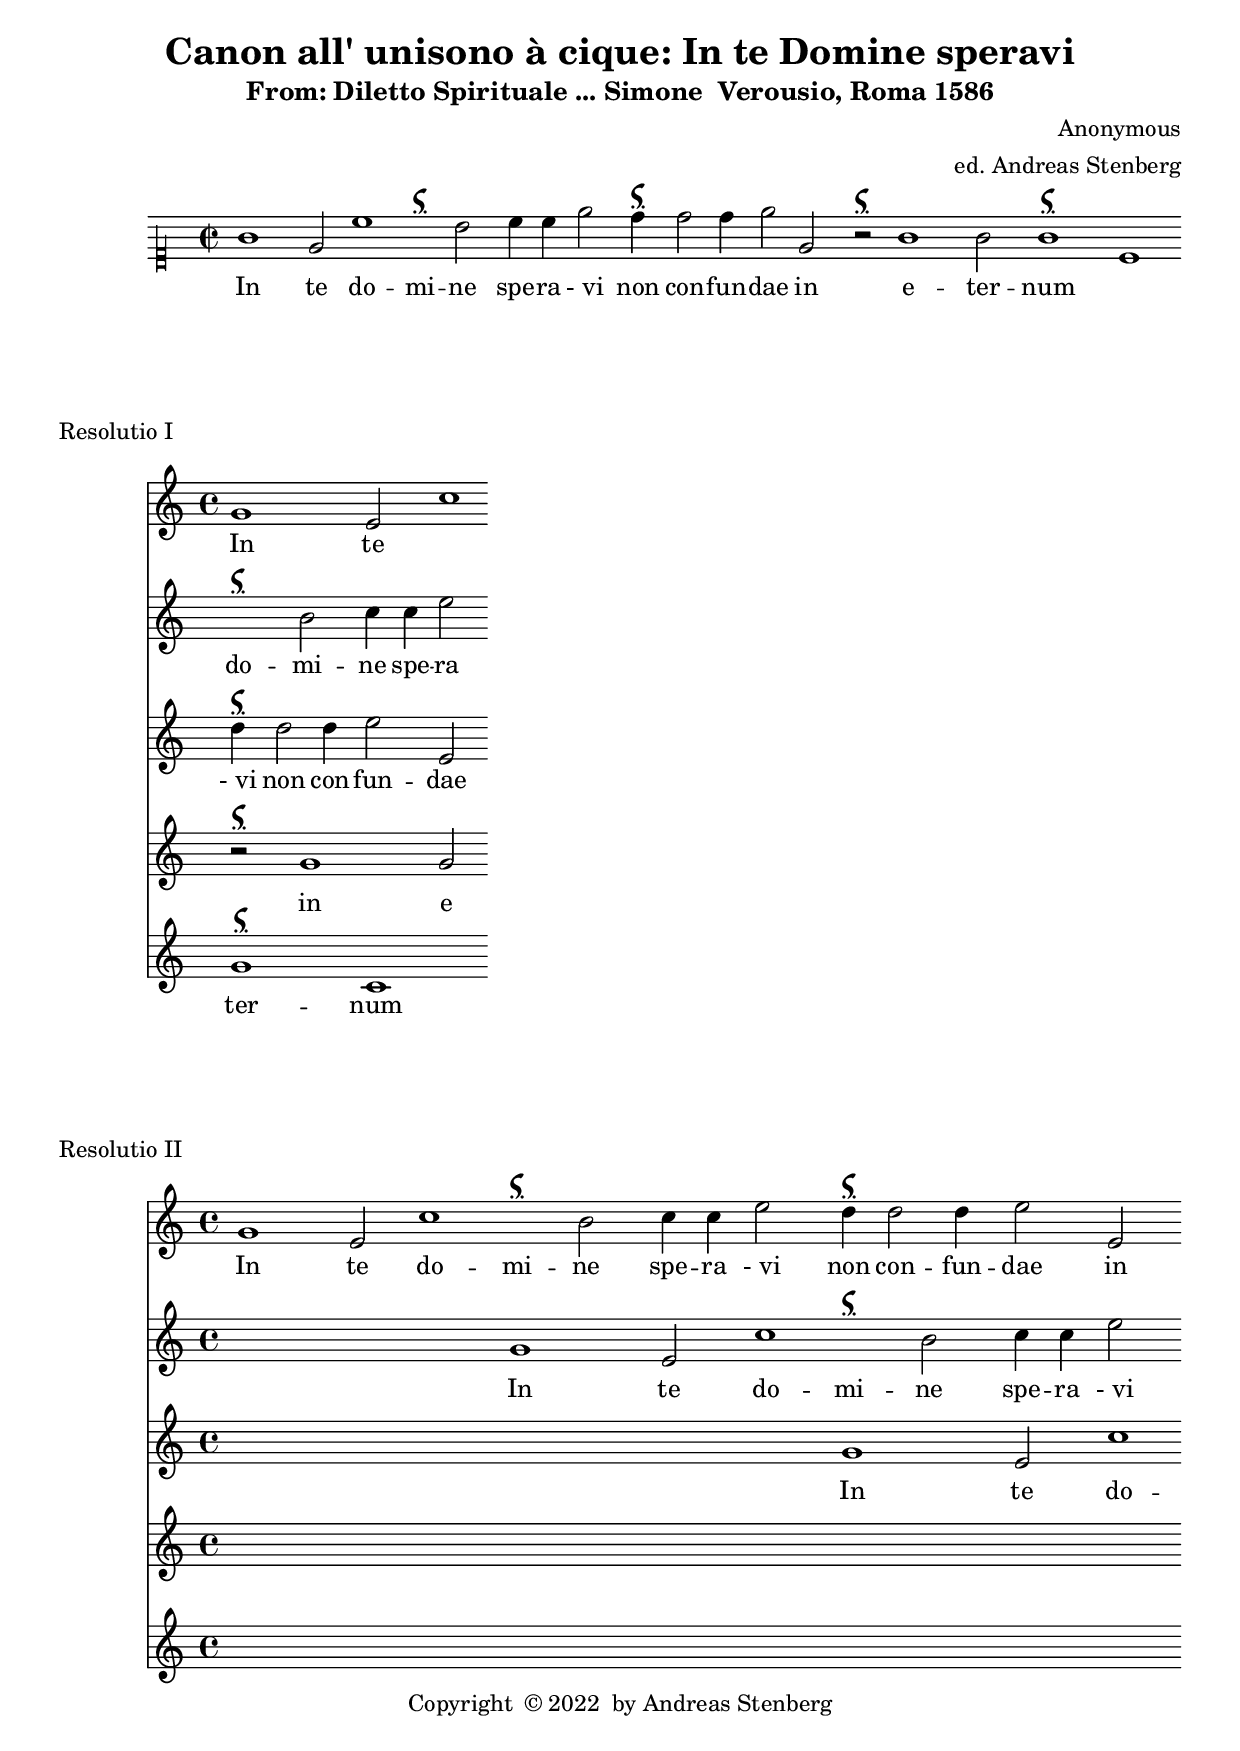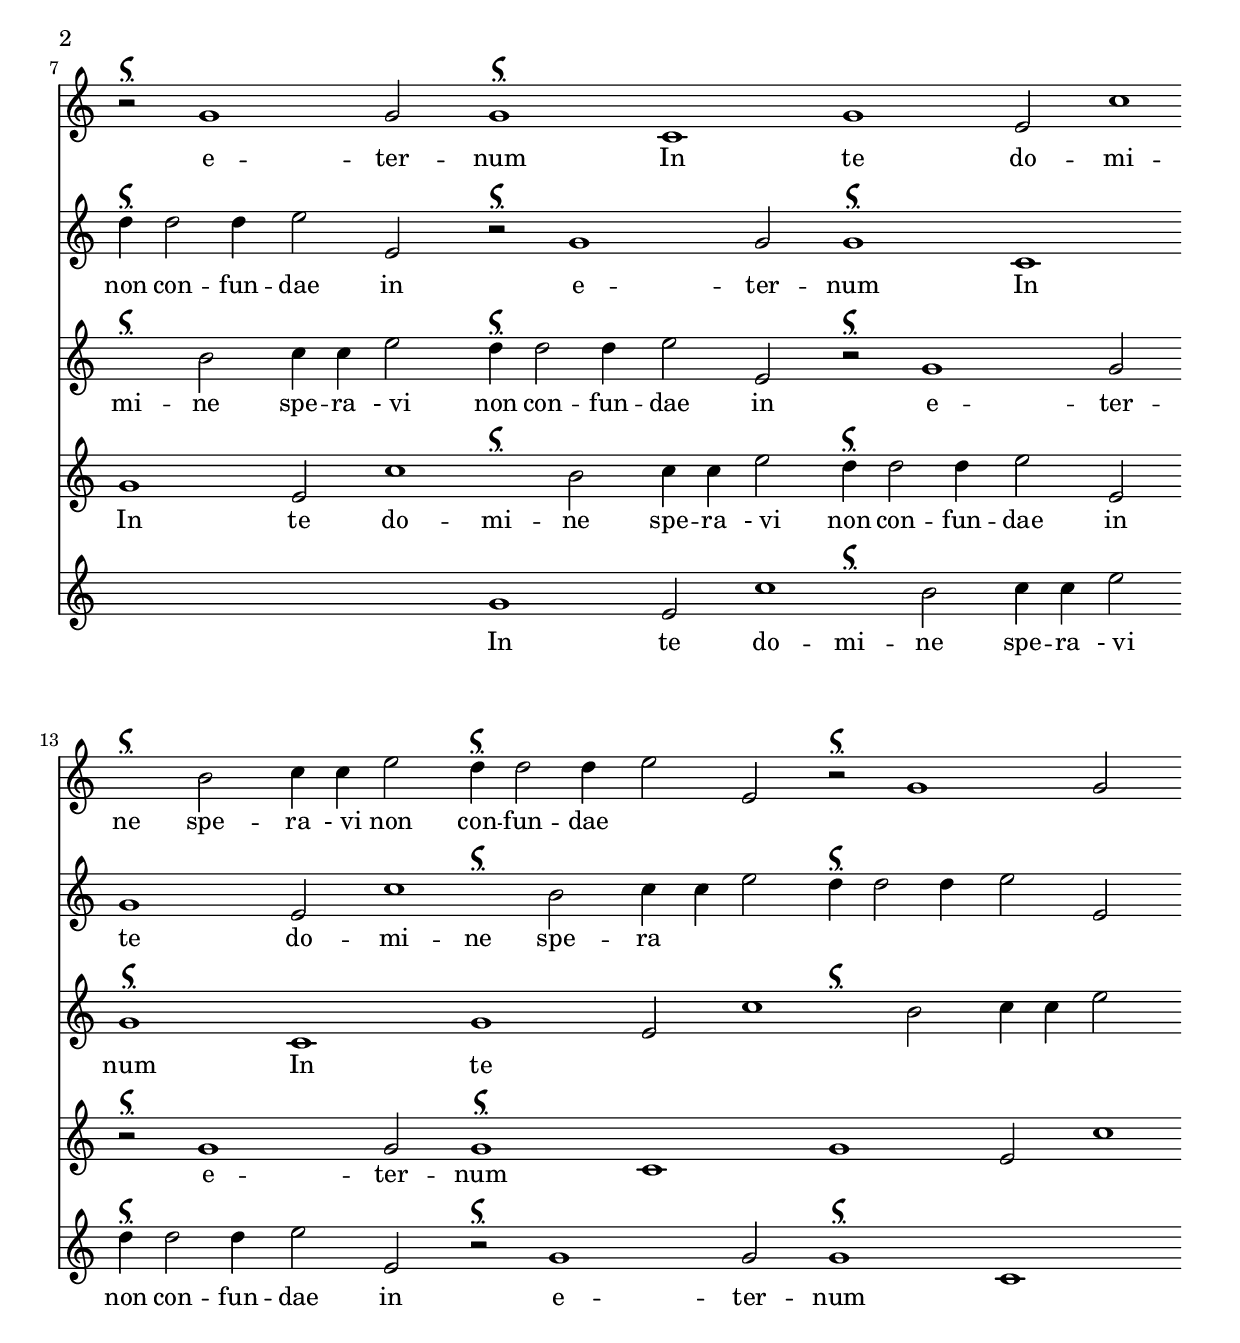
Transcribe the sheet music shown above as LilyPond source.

\version "2.22.1"
\language "deutsch"

\paper {
%  #(set-paper-size "a4landscape")
}
\header {
  title = "Canon all' unisono à cique: In te Domine speravi"
  subtitle = "From: Diletto Spirituale ... Simone  Verousio, Roma 1586"
  composer = "Anonymous"
  arranger = "ed. Andreas Stenberg"
  %  poet = "from: Iesu Dulcis memoria"
  meter =""
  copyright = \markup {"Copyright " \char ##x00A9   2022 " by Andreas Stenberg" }
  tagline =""
}
global = {
  \key c \major

}

scoreASopranoVoiceI = \relative c'' {
%  \global
  \dynamicUp
  % Music follows here.
  \override Staff.BarLine.transparent = ##t
  g1 e2 c'1*1/2
}

scoreAVerseSopranoVoiceI = \lyricmode {
  % Lyrics follow here.
  In te
}

scoreASopranoVoiceII = \relative c'' {
%  \global
  \dynamicUp
  % Music follows here.
  \override Staff.BarLine.transparent = ##t
  \hideNotes c2^\signumcongruentiae \unHideNotes h2 c4 c4 e2
}

scoreAVerseSopranoVoiceII = \lyricmode {
  % Lyrics follow here.
  do -- mi -- ne spe -- ra

}

scoreASopranoVoiceIII = \relative c'' {
%  \global
  \dynamicUp
  % Music follows here.
  \override Staff.BarLine.transparent = ##t
  d4^\signumcongruentiae d2 d4 e2 e,2
}

scoreAVerseSopranoVoiceIII = \lyricmode {
  % Lyrics follow here.
 "- vi" non con -- fun -- dae
}

scoreASopranoVoiceIV = \relative c'' {
%  \global
  \dynamicUp
  % Music follows here.
  \override Staff.BarLine.transparent = ##t
  r2^\signumcongruentiae g1 g2
}

scoreAVerseSopranoVoiceIV = \lyricmode {
  % Lyrics follow here.
  in e --
}
scoreASopranoVoiceV = \relative c'' {
%  \global
  \dynamicUp
  % Music follows here.
  \override Staff.BarLine.transparent = ##t
  g1^\signumcongruentiae c,1
}

scoreAVerseSopranoVoiceV = \lyricmode {
  % Lyrics follow here.
  ter -- num
}

SopranoVoiceIPart = \new Staff \with {
  instrumentName = ""
} { \global  \time 2/2 \clef "petrucci-c1" \scoreASopranoVoiceI \scoreASopranoVoiceII \scoreASopranoVoiceIII \scoreASopranoVoiceIV \scoreASopranoVoiceV }
\addlyrics { \scoreAVerseSopranoVoiceI \scoreAVerseSopranoVoiceII \scoreAVerseSopranoVoiceIII \scoreAVerseSopranoVoiceIV \scoreAVerseSopranoVoiceV }

\score {
  <<
    \SopranoVoiceIPart
  >>
  \layout { }
}


scoreASopranoVoiceIPart = \new Staff \with {
  instrumentName = ""
} { \clef "G" \global \time 4/4 \scoreASopranoVoiceI }
\addlyrics { \scoreAVerseSopranoVoiceI  }

scoreASopranoVoiceIIPart = \new Staff \with {
  instrumentName = ""
} { \global \override Staff.TimeSignature.stencil =##f \scoreASopranoVoiceII }
\addlyrics { \scoreAVerseSopranoVoiceII }

scoreASopranoVoiceIIIPart = \new Staff \with {
  instrumentName = ""
} { \clef "G" \global \override Staff.TimeSignature.stencil =##f \scoreASopranoVoiceIII }
\addlyrics { \scoreAVerseSopranoVoiceIII }

scoreASopranoVoiceIVPart = \new Staff \with {
  instrumentName = ""
} { \clef "G" \global \override Staff.TimeSignature.stencil =##f \scoreASopranoVoiceIV }
\addlyrics { \scoreAVerseSopranoVoiceIV }

scoreASopranoVoiceVPart = \new Staff \with {
  instrumentName = ""
} { \clef "G" \global \override Staff.TimeSignature.stencil =##f \scoreASopranoVoiceV }
\addlyrics { \scoreAVerseSopranoVoiceV }

\score {
  <<
    \scoreASopranoVoiceIPart
    \scoreASopranoVoiceIIPart
    \scoreASopranoVoiceIIIPart
    \scoreASopranoVoiceIVPart
    \scoreASopranoVoiceVPart
  >>
  \layout { }
  \header {
    piece = "Resolutio I"
  }
}

scoreASopranoMidiIPart = \new Staff \with {
  instrumentName = ""
  midiInstrument = #"choir aahs"
} { \clef "G" \global \time 4/4   \override Staff.BarLine.transparent = ##t
 \scoreASopranoVoiceI \scoreASopranoVoiceII \scoreASopranoVoiceIII  \scoreASopranoVoiceIV \repeat volta 2 {  \scoreASopranoVoiceV
\scoreASopranoVoiceI \scoreASopranoVoiceII \scoreASopranoVoiceIII \scoreASopranoVoiceIV
} }
\addlyrics { \scoreAVerseSopranoVoiceI \scoreAVerseSopranoVoiceII \scoreAVerseSopranoVoiceIII \scoreAVerseSopranoVoiceIV \scoreAVerseSopranoVoiceV
\scoreAVerseSopranoVoiceI \scoreAVerseSopranoVoiceII \scoreAVerseSopranoVoiceIII  }

scoreASopranoMidiIIPart = \new Staff \with {
  instrumentName = ""
  midiInstrument = #"choir aahs"
} { \clef "G" \global  \override Staff.BarLine.transparent = ##t
 s1*2 \scoreASopranoVoiceI \scoreASopranoVoiceII \scoreASopranoVoiceIII \repeat volta 2 { \scoreASopranoVoiceIV \scoreASopranoVoiceV
\scoreASopranoVoiceI \scoreASopranoVoiceII \scoreASopranoVoiceIII
} }
\addlyrics { \scoreAVerseSopranoVoiceI \scoreAVerseSopranoVoiceII \scoreAVerseSopranoVoiceIII \scoreAVerseSopranoVoiceIV \scoreAVerseSopranoVoiceV
\scoreAVerseSopranoVoiceI \scoreAVerseSopranoVoiceII }

scoreASopranoMidiIIIPart = \new Staff \with {
  instrumentName = ""
  midiInstrument = #"choir aahs"
} { \clef "G" \global \override Staff.BarLine.transparent = ##t
 s1*4 \scoreASopranoVoiceI  \scoreASopranoVoiceII \repeat volta 2 { \scoreASopranoVoiceIII \scoreASopranoVoiceIV \scoreASopranoVoiceV
\scoreASopranoVoiceI \scoreASopranoVoiceII } }
\addlyrics { \scoreAVerseSopranoVoiceI \scoreAVerseSopranoVoiceII \scoreAVerseSopranoVoiceIII \scoreAVerseSopranoVoiceIV \scoreAVerseSopranoVoiceV
\scoreAVerseSopranoVoiceI }

scoreASopranoMidiIVPart = \new Staff \with {
  instrumentName = ""
  midiInstrument = #"choir aahs"
} { \clef "G" \global \override Staff.BarLine.transparent = ##t
 s1*6 \scoreASopranoVoiceI \repeat volta 2 {  \scoreASopranoVoiceII \scoreASopranoVoiceIII \scoreASopranoVoiceIV \scoreASopranoVoiceV
                                              \scoreASopranoVoiceI
} }
\addlyrics { \scoreAVerseSopranoVoiceI \scoreAVerseSopranoVoiceII \scoreAVerseSopranoVoiceIII \scoreAVerseSopranoVoiceIV \scoreAVerseSopranoVoiceV }

scoreASopranoMidiVPart = \new Staff \with {
  instrumentName = ""
  midiInstrument = #"choir aahs"
} { \clef "G" \global \override Staff.BarLine.transparent = ##t
 s1*8 \repeat volta 2 { \scoreASopranoVoiceI \scoreASopranoVoiceII \scoreASopranoVoiceIII \scoreASopranoVoiceIV \scoreASopranoVoiceV
} }
\addlyrics { \scoreAVerseSopranoVoiceI \scoreAVerseSopranoVoiceII \scoreAVerseSopranoVoiceIII \scoreAVerseSopranoVoiceIV \scoreAVerseSopranoVoiceV }


\score {
  <<
     \scoreASopranoMidiIPart
    \scoreASopranoMidiIIPart
    \scoreASopranoMidiIIIPart
    \scoreASopranoMidiIVPart
    \scoreASopranoMidiVPart
  >>
  \layout { }
  \header {
    piece = "Resolutio II"
  }
}

\score {
  \unfoldRepeats
  <<
     \scoreASopranoMidiIPart
    \scoreASopranoMidiIIPart
    \scoreASopranoMidiIIIPart
    \scoreASopranoMidiIVPart
    \scoreASopranoMidiVPart
  >>
  \midi { \tempo 1 = 66 }
}